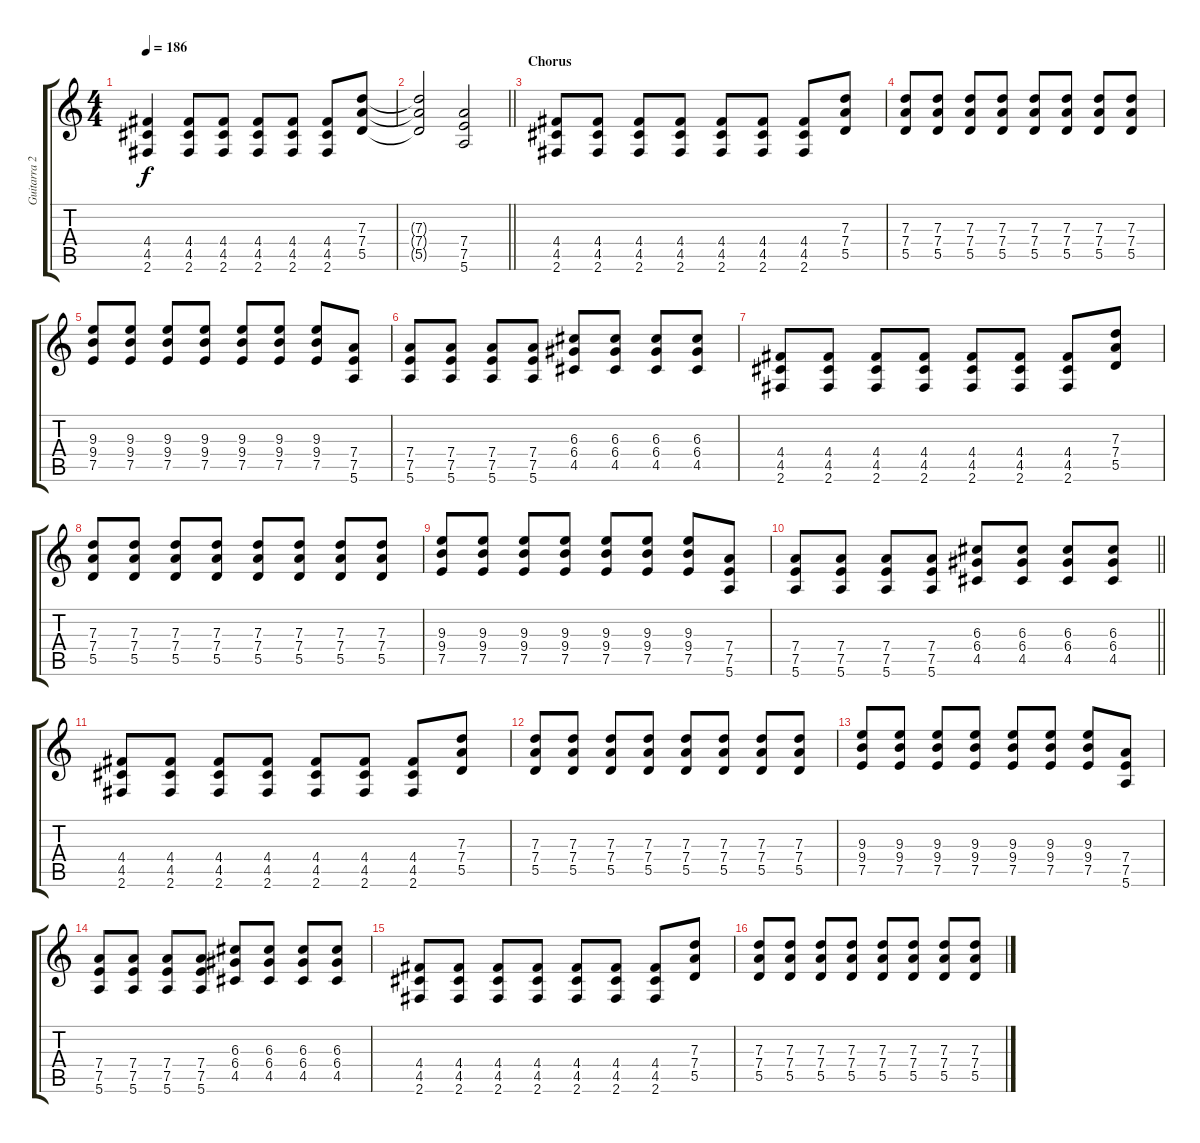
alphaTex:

\track ("Guitarra 2 - Erik" "Guitarra 2") {instrument distortionguitar}
\staff {score tabs}
\tuning (E4 B3 G3 D3 A2 E2) {hide}
\ts (4 4)
\tempo 186
\clef g2
\ks c
(4.4 4.5 2.6).4{dy f} (4.4 4.5 2.6).8 (4.4 4.5 2.6).8 (4.4 4.5 2.6).8 (4.4 4.5 2.6).8 (4.4 4.5 2.6).8 (7.3 7.4 5.5).8 |
\barLineRight lightlight
(7.3{t} 7.4{t} 5.5{t}).2 (7.4 7.5 5.6).2 |
\section ("" "Chorus")
(4.4 4.5 2.6).8 (4.4 4.5 2.6).8 (4.4 4.5 2.6).8 (4.4 4.5 2.6).8 (4.4 4.5 2.6).8 (4.4 4.5 2.6).8 (4.4 4.5 2.6).8 (7.3 7.4 5.5).8 |
(7.3 7.4 5.5).8 (7.3 7.4 5.5).8 (7.3 7.4 5.5).8 (7.3 7.4 5.5).8 (7.3 7.4 5.5).8 (7.3 7.4 5.5).8 (7.3 7.4 5.5).8 (7.3 7.4 5.5).8 |
(9.3 9.4 7.5).8 (9.3 9.4 7.5).8 (9.3 9.4 7.5).8 (9.3 9.4 7.5).8 (9.3 9.4 7.5).8 (9.3 9.4 7.5).8 (9.3 9.4 7.5).8 (7.4 7.5 5.6).8 |
(7.4 7.5 5.6).8 (7.4 7.5 5.6).8 (7.4 7.5 5.6).8 (7.4 7.5 5.6).8 (6.3 6.4 4.5).8 (6.3 6.4 4.5).8 (6.3 6.4 4.5).8 (6.3 6.4 4.5).8 |
(4.4 4.5 2.6).8 (4.4 4.5 2.6).8 (4.4 4.5 2.6).8 (4.4 4.5 2.6).8 (4.4 4.5 2.6).8 (4.4 4.5 2.6).8 (4.4 4.5 2.6).8 (7.3 7.4 5.5).8 |
(7.3 7.4 5.5).8 (7.3 7.4 5.5).8 (7.3 7.4 5.5).8 (7.3 7.4 5.5).8 (7.3 7.4 5.5).8 (7.3 7.4 5.5).8 (7.3 7.4 5.5).8 (7.3 7.4 5.5).8 |
(9.3 9.4 7.5).8 (9.3 9.4 7.5).8 (9.3 9.4 7.5).8 (9.3 9.4 7.5).8 (9.3 9.4 7.5).8 (9.3 9.4 7.5).8 (9.3 9.4 7.5).8 (7.4 7.5 5.6).8 |
\barLineRight lightlight
(7.4 7.5 5.6).8 (7.4 7.5 5.6).8 (7.4 7.5 5.6).8 (7.4 7.5 5.6).8 (6.3 6.4 4.5).8 (6.3 6.4 4.5).8 (6.3 6.4 4.5).8 (6.3 6.4 4.5).8 |
(4.4 4.5 2.6).8 (4.4 4.5 2.6).8 (4.4 4.5 2.6).8 (4.4 4.5 2.6).8 (4.4 4.5 2.6).8 (4.4 4.5 2.6).8 (4.4 4.5 2.6).8 (7.3 7.4 5.5).8 |
(7.3 7.4 5.5).8 (7.3 7.4 5.5).8 (7.3 7.4 5.5).8 (7.3 7.4 5.5).8 (7.3 7.4 5.5).8 (7.3 7.4 5.5).8 (7.3 7.4 5.5).8 (7.3 7.4 5.5).8 |
(9.3 9.4 7.5).8 (9.3 9.4 7.5).8 (9.3 9.4 7.5).8 (9.3 9.4 7.5).8 (9.3 9.4 7.5).8 (9.3 9.4 7.5).8 (9.3 9.4 7.5).8 (7.4 7.5 5.6).8 |
(7.4 7.5 5.6).8 (7.4 7.5 5.6).8 (7.4 7.5 5.6).8 (7.4 7.5 5.6).8 (6.3 6.4 4.5).8 (6.3 6.4 4.5).8 (6.3 6.4 4.5).8 (6.3 6.4 4.5).8 |
(4.4 4.5 2.6).8 (4.4 4.5 2.6).8 (4.4 4.5 2.6).8 (4.4 4.5 2.6).8 (4.4 4.5 2.6).8 (4.4 4.5 2.6).8 (4.4 4.5 2.6).8 (7.3 7.4 5.5).8 |
(7.3 7.4 5.5).8 (7.3 7.4 5.5).8 (7.3 7.4 5.5).8 (7.3 7.4 5.5).8 (7.3 7.4 5.5).8 (7.3 7.4 5.5).8 (7.3 7.4 5.5).8 (7.3 7.4 5.5).8
